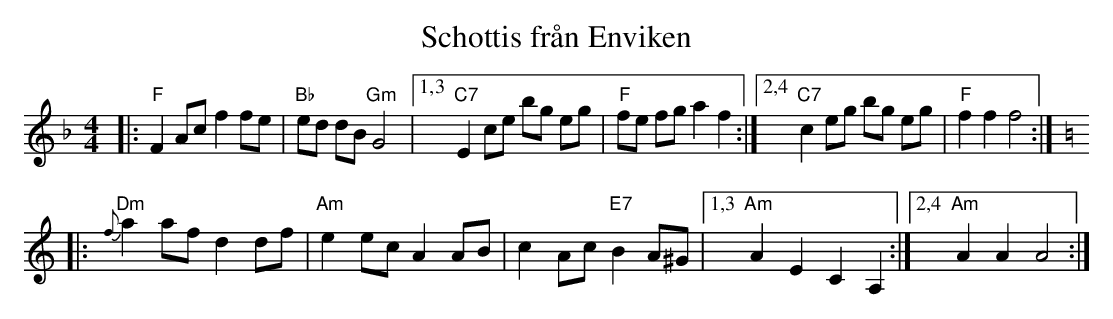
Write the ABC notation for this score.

X:1
T: Schottis fr\aan Enviken
M: 4/4
L: 1/8
K: F
|: "F"F2 Ac f2 fe | "Bb"ed dB "Gm"G4 \
|1,3 "C7"E2 ce bg eg | "F"fe fg a2 f2 \
:|2,4 "C7"c2 eg bg eg | "F"f2 f2 f4 :|[K:=B][K:Am]
|: "Dm"{f}a2 af d2 df | "Am"e2 ec A2 AB \
| c2 Ac "E7"B2 A^G |1,3 "Am"A2 E2 C2 A,2 :|2,4 "Am"A2 A2 A4 :|
